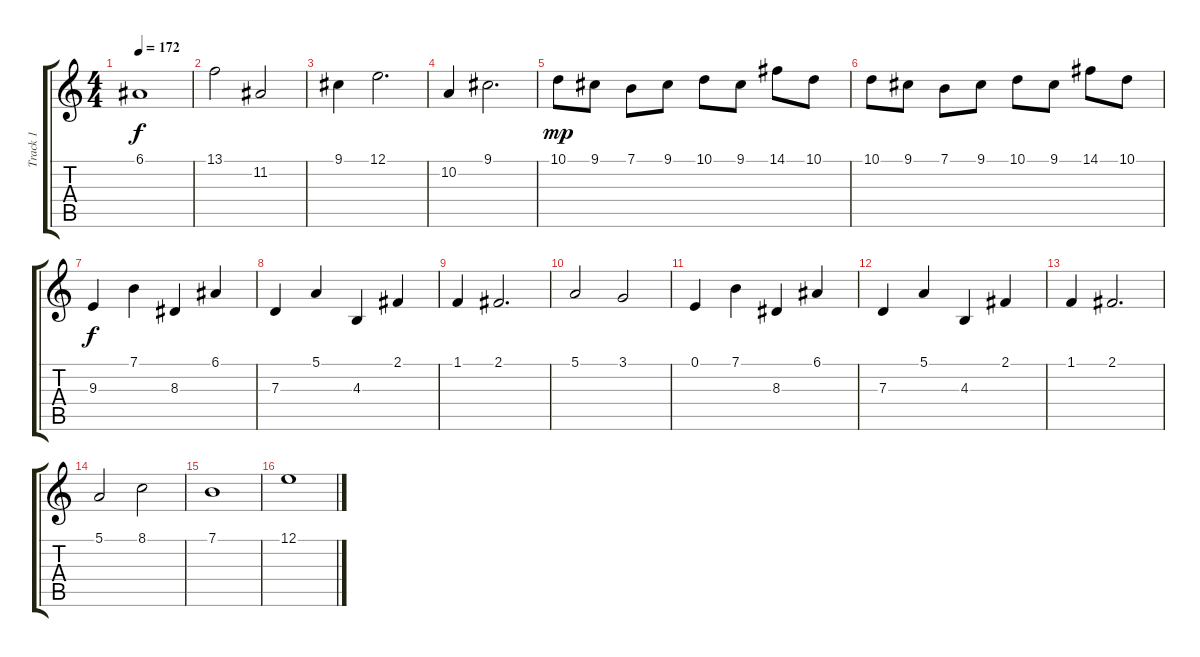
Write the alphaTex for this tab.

\track ("Track 1" "Track 1") {instrument lead8bassandlead}
\staff {score tabs}
\tuning (E4 B3 G3 D3 A2 E2) {hide}
\ts (4 4)
\tempo 172
\clef g2
\ks c
6.1.1{dy f volume 12} |
13.1.2{volume 12} 11.2.2{volume 12} |
9.1.4{volume 12} 12.1.2{d} |
10.2.4{volume 12} 9.1.2{d} |
10.1.8{dy mp volume 12} 9.1.8 7.1.8 9.1.8 10.1.8 9.1.8 14.1.8 10.1.8 |
10.1.8 9.1.8 7.1.8 9.1.8 10.1.8 9.1.8 14.1.8 10.1.8 |
9.3.4{dy f} 7.1.4 8.3.4 6.1.4 |
7.3.4 5.1.4 4.3.4 2.1.4 |
1.1.4 2.1.2{d} |
5.1.2{volume 12} 3.1.2 |
0.1.4 7.1.4 8.3.4 6.1.4 |
7.3.4 5.1.4 4.3.4 2.1.4 |
1.1.4 2.1.2{d} |
5.1.2{volume 12} 8.1.2 |
7.1.1{volume 12} |
12.1.1{volume 12}
